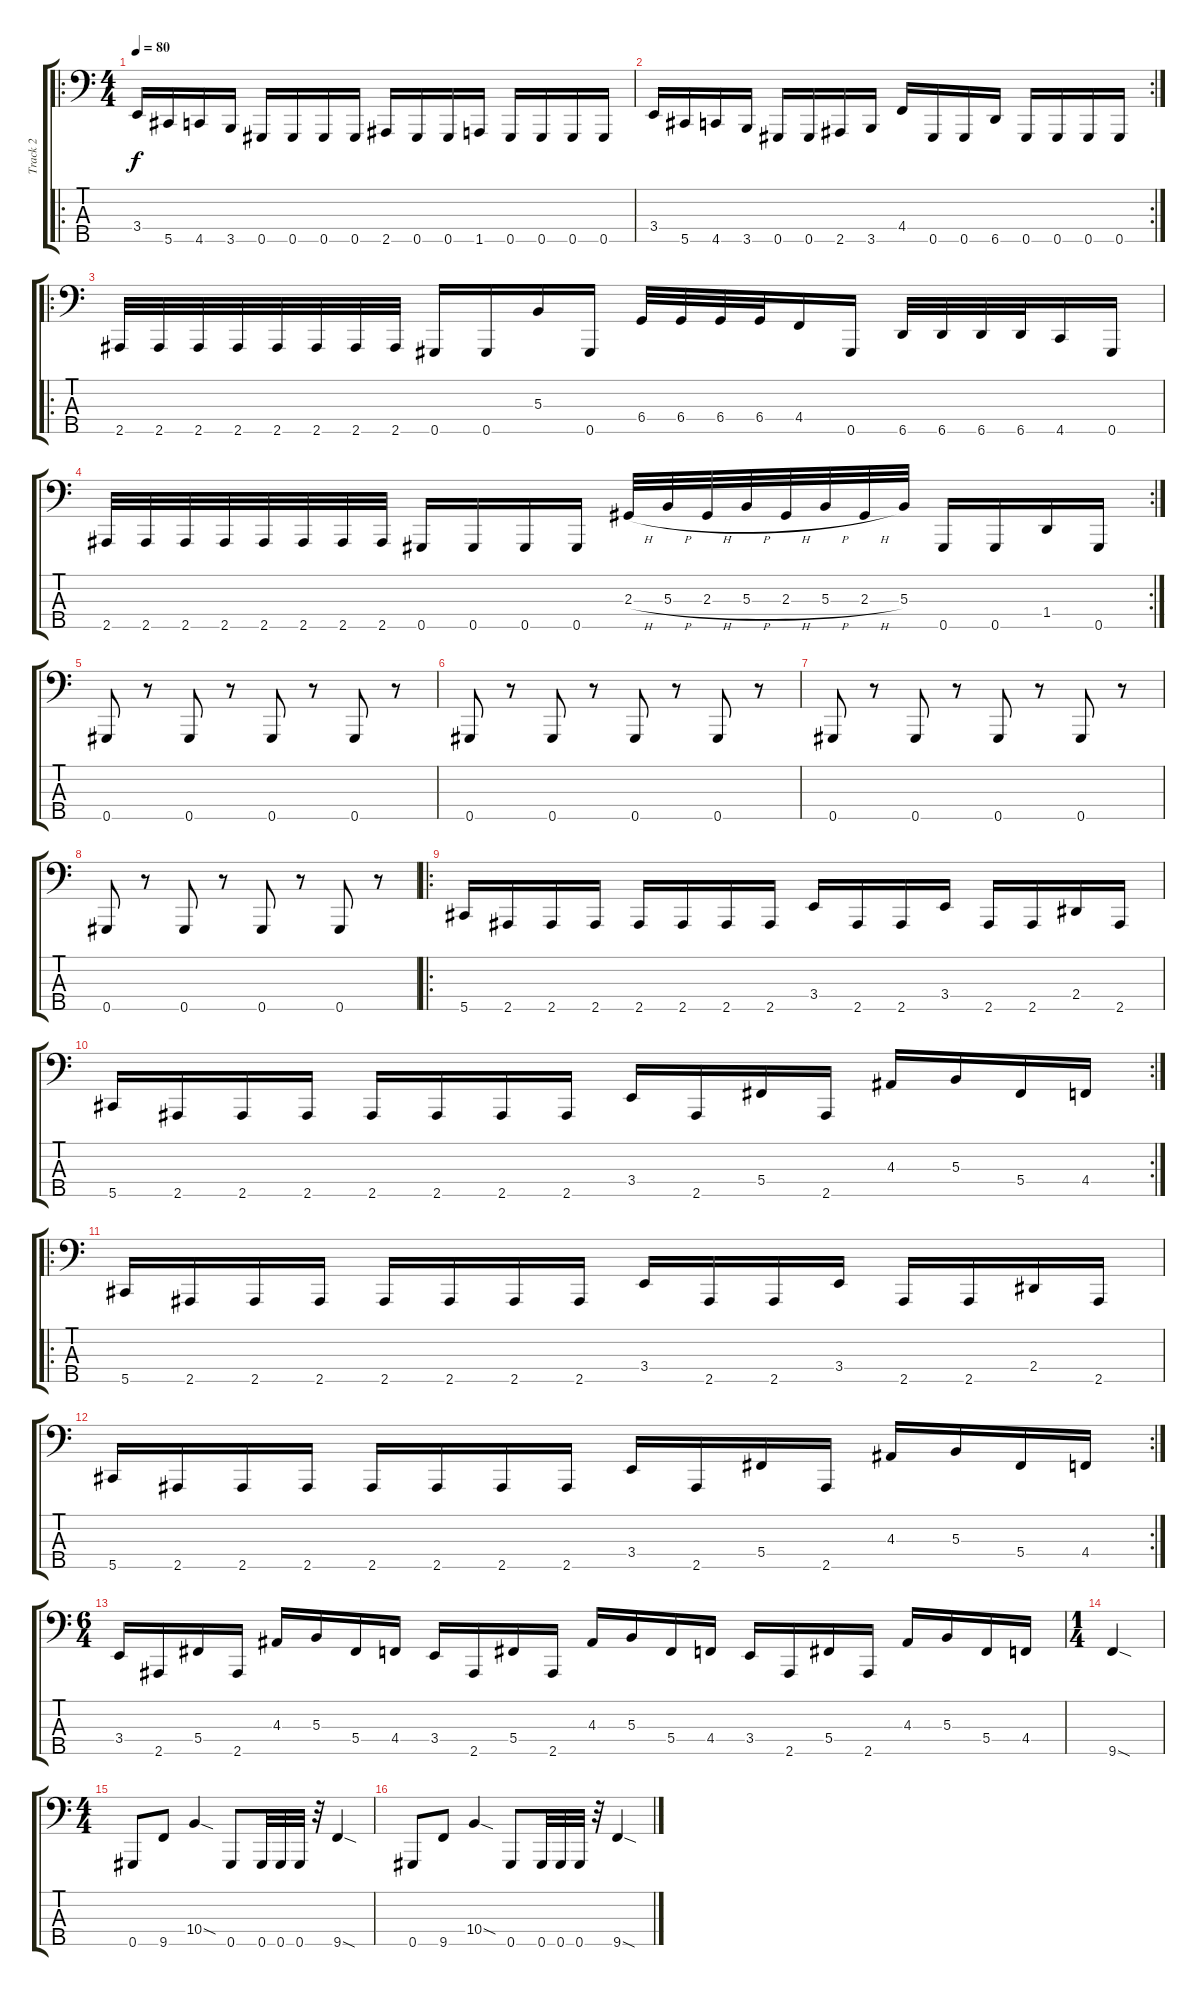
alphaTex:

\track ("Track 2" "Track 2") {instrument electricbassfinger}
\staff {score tabs}
\tuning (E2 B1 Gb1 Db1 Ab0) {hide}
\ro
\ts (4 4)
\tempo 80
\clef f4
\ks c
3.4.16{dy f} 5.5.16 4.5.16 3.5.16 0.5.16 0.5.16 0.5.16 0.5.16 2.5.16 0.5.16 0.5.16 1.5.16 0.5.16 0.5.16 0.5.16 0.5.16 |
\rc 2
3.4.16 5.5.16 4.5.16 3.5.16 0.5.16 0.5.16 2.5.16 3.5.16 4.4.16 0.5.16 0.5.16 6.5.16 0.5.16 0.5.16 0.5.16 0.5.16 |
\ro
2.5.32 2.5.32 2.5.32 2.5.32 2.5.32 2.5.32 2.5.32 2.5.32 0.5.16 0.5.16 5.3.16 0.5.16 6.4.32 6.4.32 6.4.32 6.4.32 4.4.16 0.5.16 6.5.32 6.5.32 6.5.32 6.5.32 4.5.16 0.5.16 |
\rc 2
2.5.32 2.5.32 2.5.32 2.5.32 2.5.32 2.5.32 2.5.32 2.5.32 0.5.16 0.5.16 0.5.16 0.5.16 2.3{h}.32 5.3{h}.32 2.3{h}.32 5.3{h}.32 2.3{h}.32 5.3{h}.32 2.3{h}.32 5.3.32 0.5.16 0.5.16 1.4.16 0.5.16 |
0.5.8 r.8 0.5.8 r.8 0.5.8 r.8 0.5.8 r.8 |
0.5.8 r.8 0.5.8 r.8 0.5.8 r.8 0.5.8 r.8 |
0.5.8 r.8 0.5.8 r.8 0.5.8 r.8 0.5.8 r.8 |
0.5.8 r.8 0.5.8 r.8 0.5.8 r.8 0.5.8 r.8 |
\ro
5.5.16 2.5.16 2.5.16 2.5.16 2.5.16 2.5.16 2.5.16 2.5.16 3.4.16 2.5.16 2.5.16 3.4.16 2.5.16 2.5.16 2.4.16 2.5.16 |
\rc 2
5.5.16 2.5.16 2.5.16 2.5.16 2.5.16 2.5.16 2.5.16 2.5.16 3.4.16 2.5.16 5.4.16 2.5.16 4.3.16 5.3.16 5.4.16 4.4.16 |
\ro
5.5.16 2.5.16 2.5.16 2.5.16 2.5.16 2.5.16 2.5.16 2.5.16 3.4.16 2.5.16 2.5.16 3.4.16 2.5.16 2.5.16 2.4.16 2.5.16 |
\rc 2
5.5.16 2.5.16 2.5.16 2.5.16 2.5.16 2.5.16 2.5.16 2.5.16 3.4.16 2.5.16 5.4.16 2.5.16 4.3.16 5.3.16 5.4.16 4.4.16 |
\ts (6 4)
3.4.16 2.5.16 5.4.16 2.5.16 4.3.16 5.3.16 5.4.16 4.4.16 3.4.16 2.5.16 5.4.16 2.5.16 4.3.16 5.3.16 5.4.16 4.4.16 3.4.16 2.5.16 5.4.16 2.5.16 4.3.16 5.3.16 5.4.16 4.4.16 |
\ts (1 4)
9.5{sod}.4 |
\ts (4 4)
0.5.8 9.5.8 10.4{sod}.4 0.5.8 0.5.32 0.5.32 0.5.32 r.32 9.5{sod}.4 |
0.5.8 9.5.8 10.4{sod}.4 0.5.8 0.5.32 0.5.32 0.5.32 r.32 9.5{sod}.4
